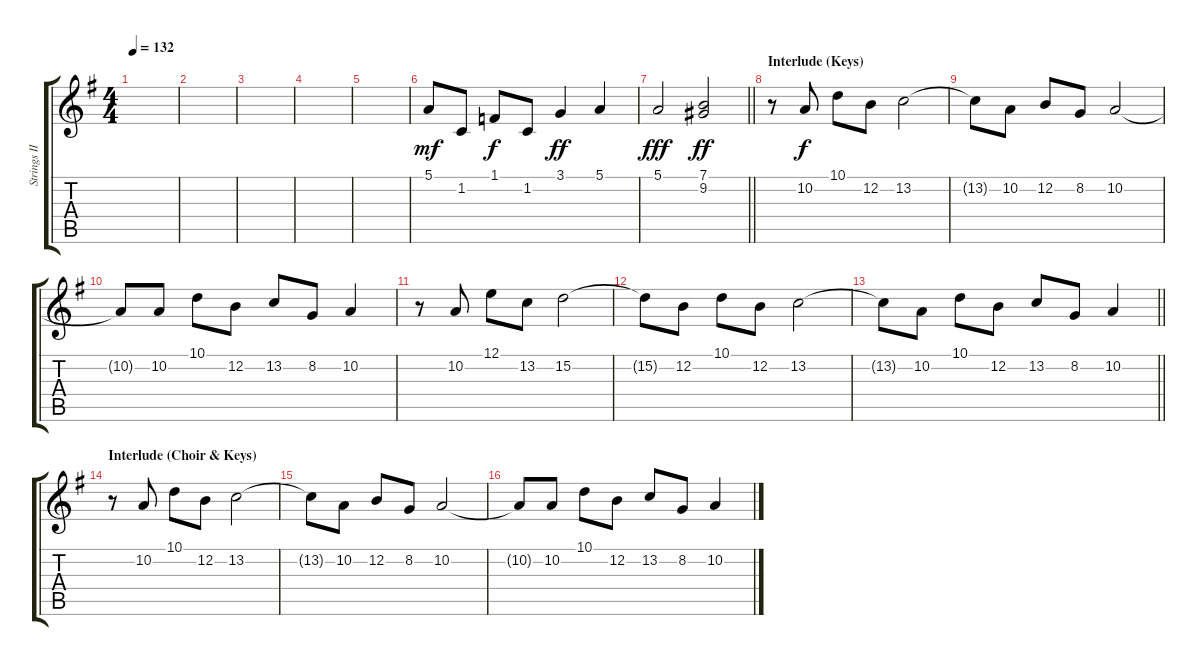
\track ("Strings II - Coen Janssen" "Strings II") {instrument stringensemble1}
\staff {score tabs}
\tuning (E4 B3 G3 D3 A2 E2) {hide}
\ts (4 4)
\tempo 132
\clef g2
\ks g
|
|
|
|
|
5.1.8{dy mf} 1.2.8 1.1.8{dy f} 1.2.8 3.1.4{dy ff} 5.1.4 |
\barLineRight lightlight
5.1.2{dy fff} (7.1 9.2).2{dy ff} |
\section ("" "Interlude (Keys)")
r.8{balance 4} 10.2.8{dy f} 10.1.8 12.2.8 13.2.2 |
13.2{t}.8 10.2.8 12.2.8 8.2.8 10.2.2 |
10.2{t}.8 10.2.8 10.1.8 12.2.8 13.2.8 8.2.8 10.2.4 |
r.8 10.2.8 12.1.8 13.2.8 15.2.2 |
15.2{t}.8 12.2.8 10.1.8 12.2.8 13.2.2 |
\barLineRight lightlight
13.2{t}.8 10.2.8 10.1.8 12.2.8 13.2.8 8.2.8 10.2.4 |
\section ("" "Interlude (Choir & Keys)")
r.8 10.2.8 10.1.8 12.2.8 13.2.2 |
13.2{t}.8 10.2.8 12.2.8 8.2.8 10.2.2 |
10.2{t}.8 10.2.8 10.1.8 12.2.8 13.2.8 8.2.8 10.2.4
